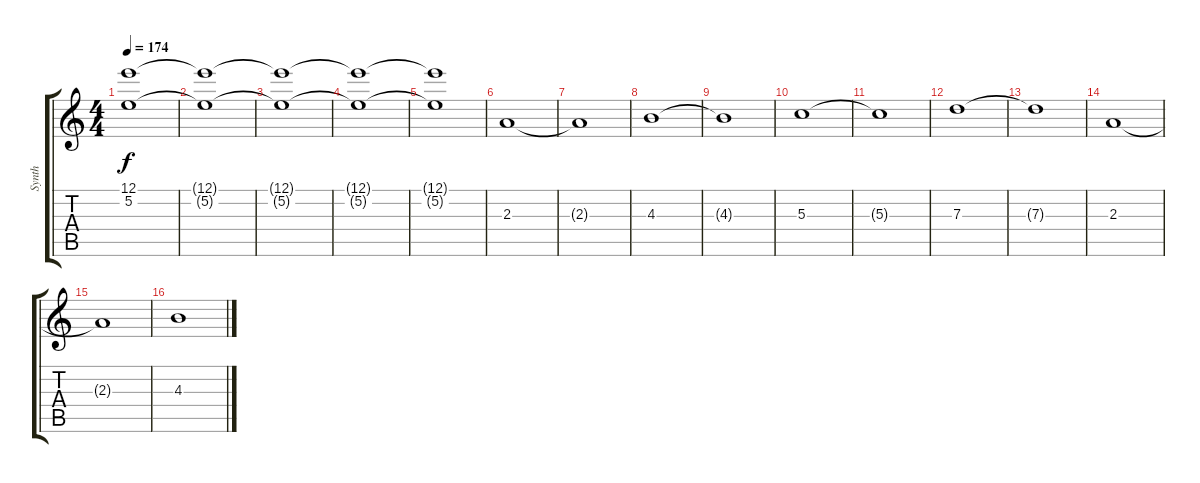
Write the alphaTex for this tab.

\track ("Synth" "Synth") {instrument synthstrings1}
\staff {score tabs}
\tuning (E5 B4 G4 D4 A3 E3) {hide}
\ts (4 4)
\tempo 174
\clef g2
\ks c
(12.1{t} 5.2{t}).1{dy f} |
(12.1{t} 5.2{t}).1 |
(12.1{t} 5.2{t}).1 |
(12.1{t} 5.2{t}).1 |
(12.1{t} 5.2{t}).1 |
2.3.1 |
2.3{t}.1 |
4.3.1 |
4.3{t}.1 |
5.3.1 |
5.3{t}.1 |
7.3.1 |
7.3{t}.1 |
2.3.1 |
2.3{t}.1 |
4.3.1
